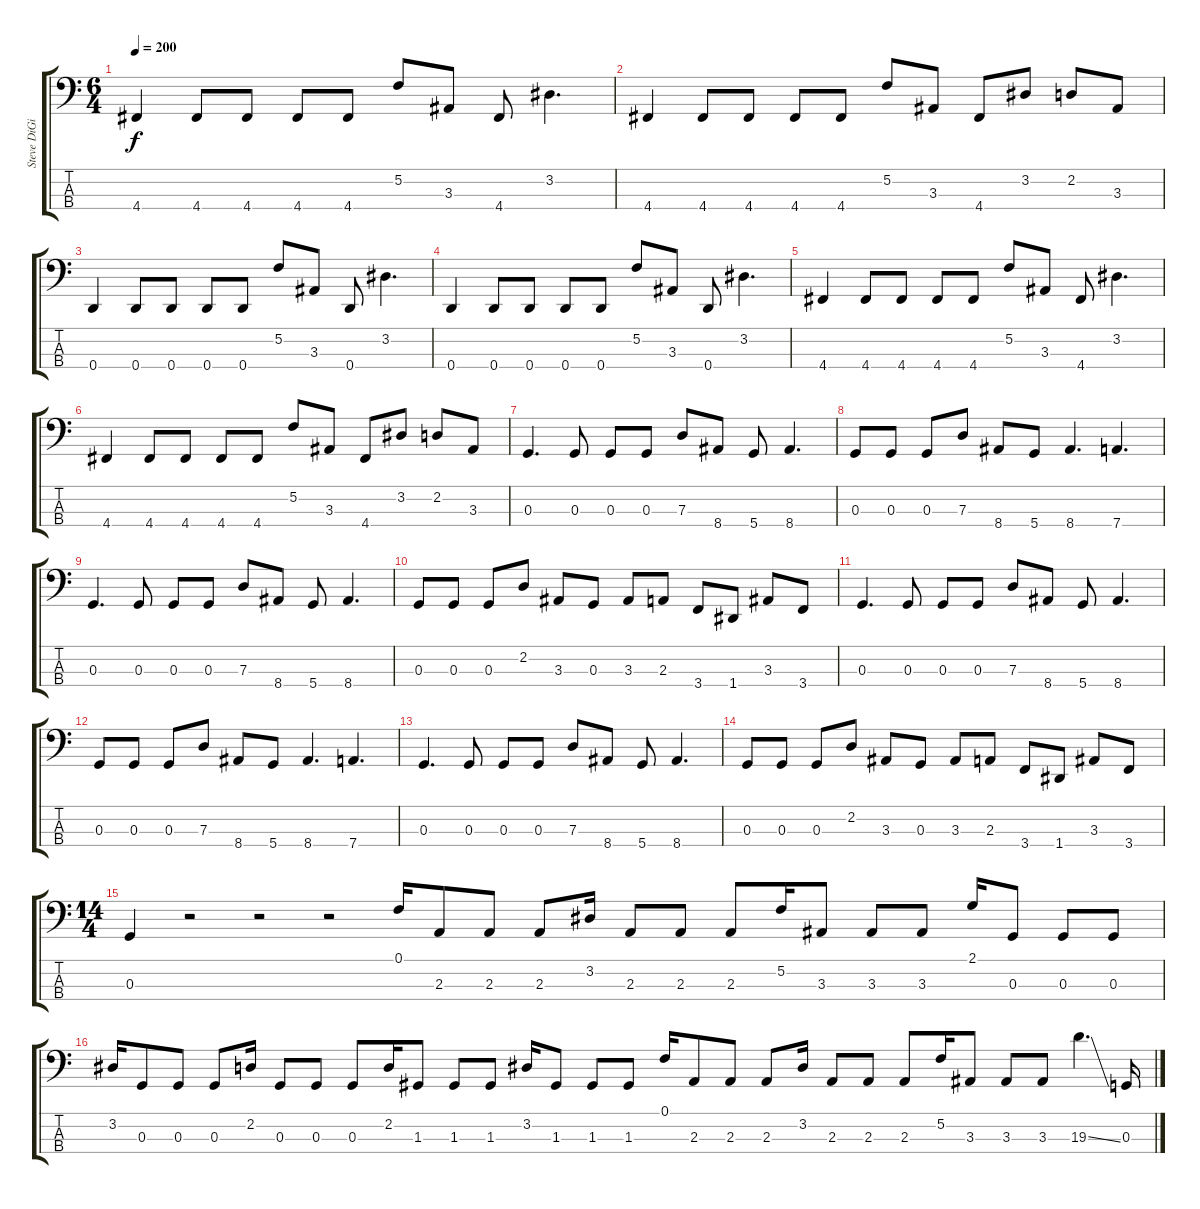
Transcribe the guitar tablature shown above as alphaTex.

\track ("Steve DiGiorgio" "Steve DiGi") {instrument fretlessbass}
\staff {score tabs}
\tuning (F2 C2 G1 D1) {hide}
\ts (6 4)
\tempo 200
\clef f4
\ks c
4.4.4{dy f} 4.4.8 4.4.8 4.4.8 4.4.8 5.2.8 3.3.8 4.4.8 3.2.4{d} |
4.4.4 4.4.8 4.4.8 4.4.8 4.4.8 5.2.8 3.3.8 4.4.8 3.2.8 2.2.8 3.3.8 |
0.4.4 0.4.8 0.4.8 0.4.8 0.4.8 5.2.8 3.3.8 0.4.8 3.2.4{d} |
0.4.4 0.4.8 0.4.8 0.4.8 0.4.8 5.2.8 3.3.8 0.4.8 3.2.4{d} |
4.4.4 4.4.8 4.4.8 4.4.8 4.4.8 5.2.8 3.3.8 4.4.8 3.2.4{d} |
4.4.4 4.4.8 4.4.8 4.4.8 4.4.8 5.2.8 3.3.8 4.4.8 3.2.8 2.2.8 3.3.8 |
0.3.4{d} 0.3.8 0.3.8 0.3.8 7.3.8 8.4.8 5.4.8 8.4.4{d} |
0.3.8 0.3.8 0.3.8 7.3.8 8.4.8 5.4.8 8.4.4{d} 7.4.4{d} |
0.3.4{d} 0.3.8 0.3.8 0.3.8 7.3.8 8.4.8 5.4.8 8.4.4{d} |
0.3.8 0.3.8 0.3.8 2.2.8 3.3.8 0.3.8 3.3.8 2.3.8 3.4.8 1.4.8 3.3.8 3.4.8 |
0.3.4{d} 0.3.8 0.3.8 0.3.8 7.3.8 8.4.8 5.4.8 8.4.4{d} |
0.3.8 0.3.8 0.3.8 7.3.8 8.4.8 5.4.8 8.4.4{d} 7.4.4{d} |
0.3.4{d} 0.3.8 0.3.8 0.3.8 7.3.8 8.4.8 5.4.8 8.4.4{d} |
0.3.8 0.3.8 0.3.8 2.2.8 3.3.8 0.3.8 3.3.8 2.3.8 3.4.8 1.4.8 3.3.8 3.4.8 |
\ts (14 4)
0.3.4 r.2 r.2 r.2 0.1.16 2.3.8 2.3.8 2.3.8 3.2.16 2.3.8 2.3.8 2.3.8 5.2.16 3.3.8 3.3.8 3.3.8 2.1.16 0.3.8 0.3.8 0.3.8 |
3.2.16 0.3.8 0.3.8 0.3.8 2.2.16 0.3.8 0.3.8 0.3.8 2.2.16 1.3.8 1.3.8 1.3.8 3.2.16 1.3.8 1.3.8 1.3.8 0.1.16 2.3.8 2.3.8 2.3.8 3.2.16 2.3.8 2.3.8 2.3.8 5.2.16 3.3.8 3.3.8 3.3.8 19.3{ss}.4{d} 0.3.16
